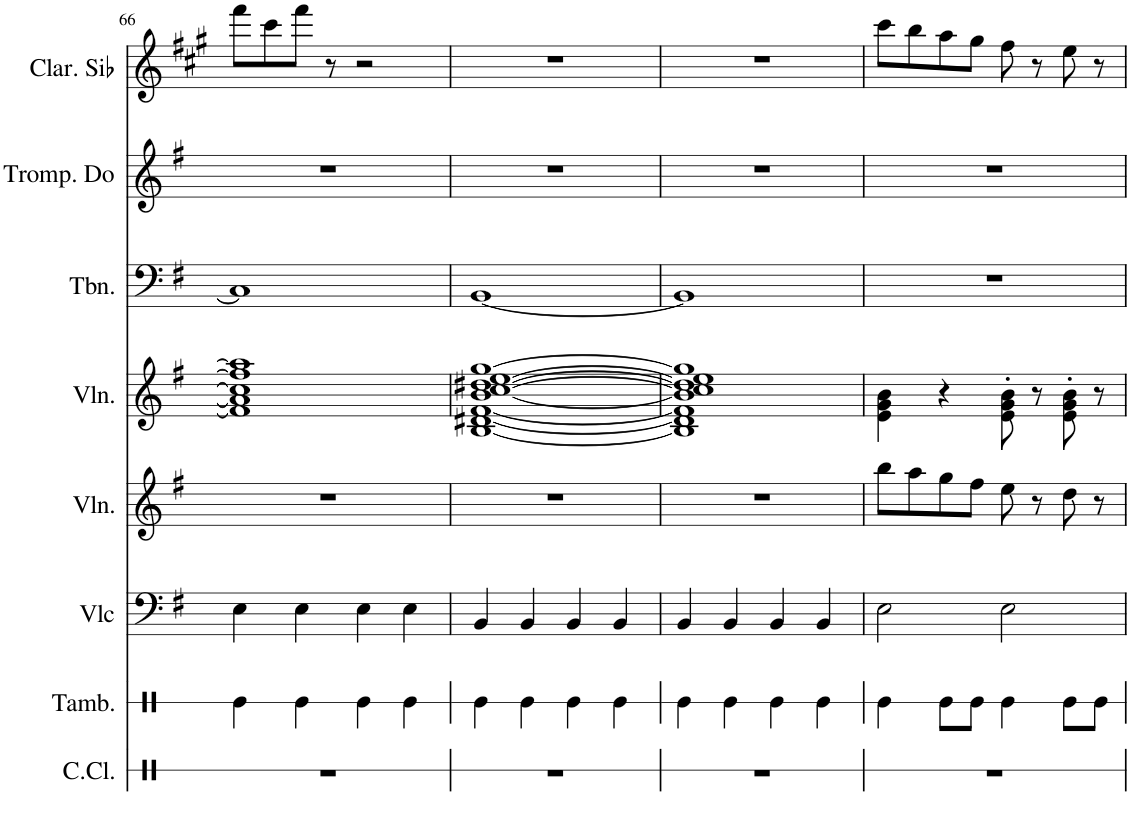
**kern	**kern	**kern	**kern	**kern	**kern	**kern	**kern
*part8	*part7	*part6	*part5	*part4	*part3	*part2	*part1
*staff8	*staff7	*staff6	*staff5	*staff4	*staff3	*staff2	*staff1
*I"Caisse claire	*I"Tambourin	*I"Violoncelle	*I"Violon	*I"Violon	*I"Trombone	*I"Trompette en Do	*I"Clarinette en Sib
*I'C.Cl.	*I'Tamb.	*I'Vlc	*I'Vln.	*I'Vln.	*I'Tbn.	*I'Tromp. Do	*I'Clar. Sib
!!LO:PB:g=z
*clefX	*clefX	*clefF4	*clefG2	*clefG2	*clefF4	*clefG2	*clefG2
*	*	*	*	*	*	*Trd1c2	*Trd1c2
*k[]	*k[]	*k[f#]	*k[f#]	*k[f#]	*k[f#]	*k[f#]	*k[f#c#g#]
*M4/4	*M4/4	*M4/4	*M4/4	*M4/4	*M4/4	*M4/4	*M4/4
=66	=66	=66	=66	=66	=66	=66	=66
1r	4Re\	4E\	1r	1f] 1a] 1cc] 1ff] 1aa]	1C]	1r	8fff#\L
.	.	.	.	.	.	.	8ccc#\
.	4Re\	4E\	.	.	.	.	8fff#\J
.	.	.	.	.	.	.	8r
.	4Re\	4E\	.	.	.	.	2r
.	4Re\	4E\	.	.	.	.	.
=67	=67	=67	=67	=67	=67	=67	=67
1r	4Re\	4BB/	1r	[1B [1d#X [1f# [1b [1cc [1dd#X [1ee [1gg	[1BB	1r	1r
.	4Re\	4BB/	.	.	.	.	.
.	4Re\	4BB/	.	.	.	.	.
.	4Re\	4BB/	.	.	.	.	.
=68	=68	=68	=68	=68	=68	=68	=68
1r	4Re\	4BB/	1r	1B] 1d#] 1f#] 1b] 1cc] 1dd#] 1ee] 1gg]	1BB]	1r	1r
.	4Re\	4BB/	.	.	.	.	.
.	4Re\	4BB/	.	.	.	.	.
.	4Re\	4BB/	.	.	.	.	.
=69	=69	=69	=69	=69	=69	=69	=69
1r	4Re\	2E\	8bb\L	4e\ 4g\ 4b\	1r	1r	8ccc#\L
.	.	.	8aa\	.	.	.	8bb\
.	8Re\L	.	8gg\	4r	.	.	8aa\
.	8Re\J	.	8ff#\J	.	.	.	8gg#\J
.	4Re\	2E\	8ee\	8e\' 8g\' 8b\'	.	.	8ff#\
.	.	.	8r	8r	.	.	8r
.	8Re\L	.	8dd\	8e\' 8g\' 8b\'	.	.	8ee\
.	8Re\J	.	8r	8r	.	.	8r
=	=	=	=	=	=	=	=
*-	*-	*-	*-	*-	*-	*-	*-
